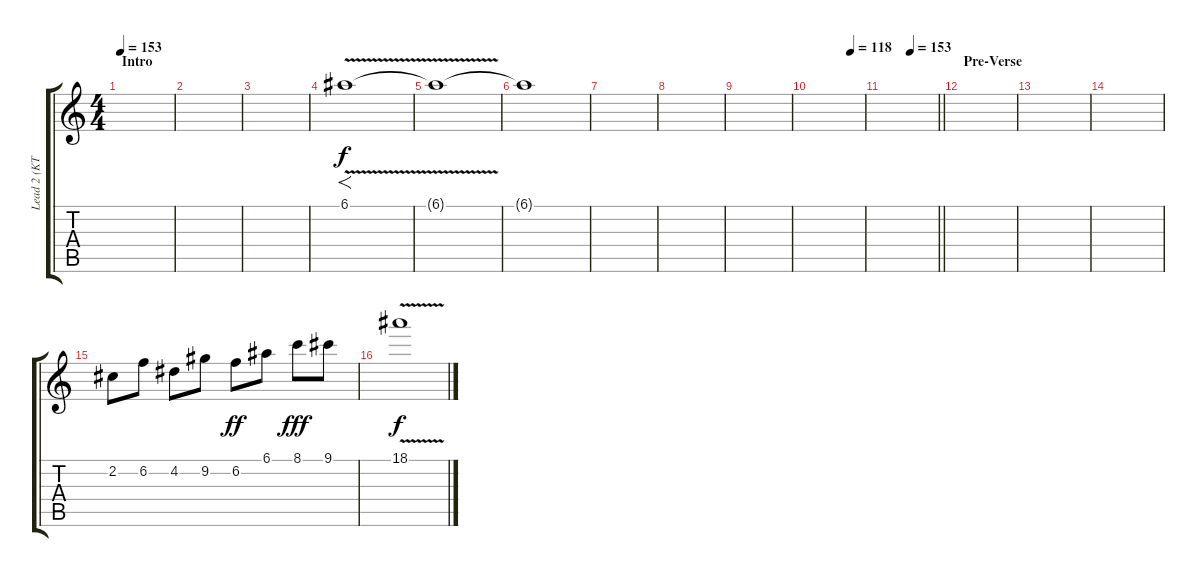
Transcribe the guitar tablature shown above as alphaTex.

\track ("Lead 2 (KTB)" "Lead 2 (KT") {instrument distortionguitar}
\staff {score tabs}
\tuning (E4 B3 G3 D3 A2 E2) {hide}
\ts (4 4)
\section ("" "Intro")
\tempo 153
\clef g2
\ks c
|
|
|
6.1{v}.1{f} |
6.1{t}.1{dy f volume 2} |
6.1{t}.1 |
|
|
|
\tempo (118 0.75)
|
\tempo (153 0.5)
\barLineRight lightlight
|
\section ("" "Pre-Verse")
|
|
|
2.2.8 6.2.8 4.2.8 9.2.8 6.2.8{dy ff} 6.1.8 8.1.8{dy fff} 9.1.8 |
18.1{v}.1{dy f}
